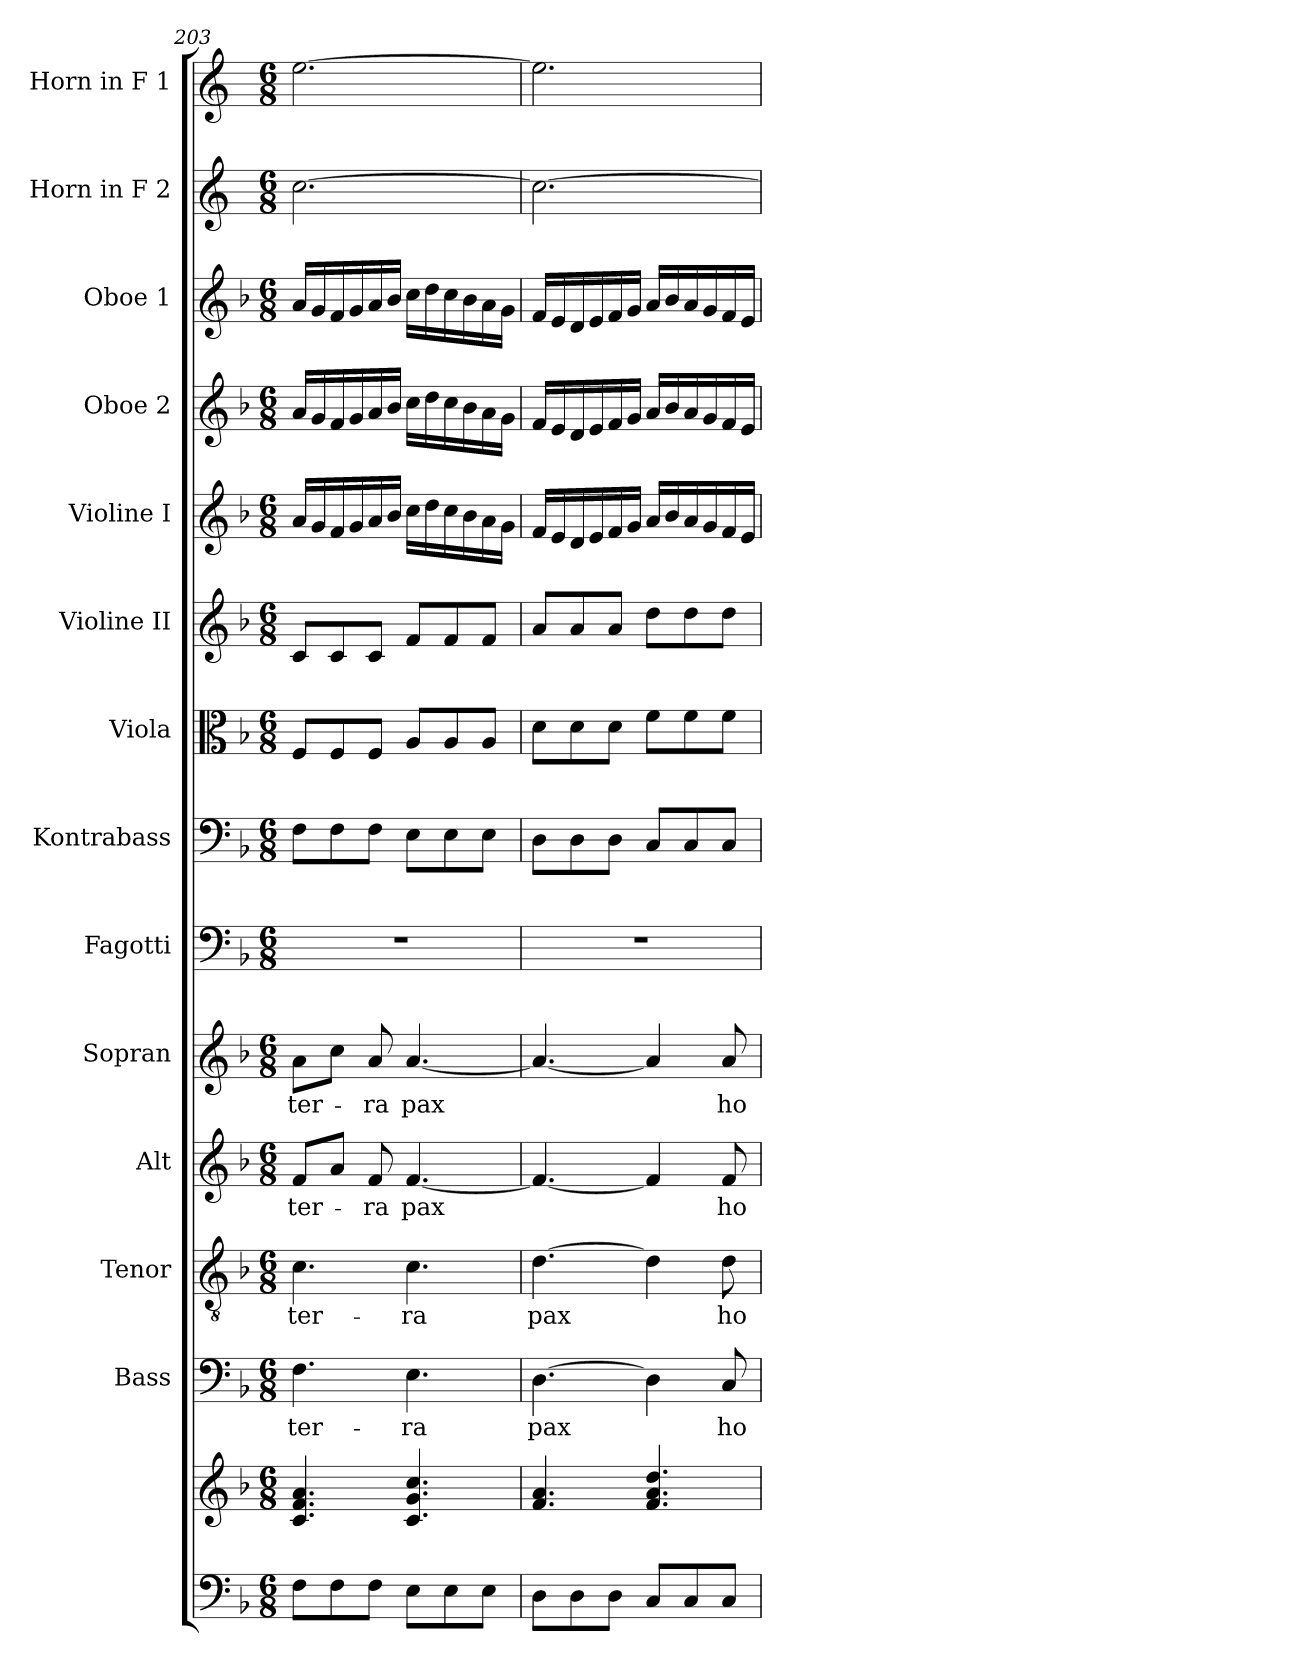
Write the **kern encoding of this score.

**kern	**kern	**kern	**text	**kern	**text	**kern	**text	**kern	**text	**kern	**kern	**kern	**kern	**kern	**kern	**kern	**kern	**kern
*part14	*part14	*part13	*part13	*part12	*part12	*part11	*part11	*part10	*part10	*part9	*part8	*part7	*part6	*part5	*part4	*part3	*part2	*part1
*staff15	*staff14	*staff13	*staff13	*staff12	*staff12	*staff11	*staff11	*staff10	*staff10	*staff9	*staff8	*staff7	*staff6	*staff5	*staff4	*staff3	*staff2	*staff1
*	*	*I"Bass	*	*I"Tenor	*	*I"Alt	*	*I"Sopran	*	*I"Fagotti	*I"Kontrabass	*I"Viola	*I"Violine II	*I"Violine I	*I"Oboe 2	*I"Oboe 1	*I"Horn in F 2	*I"Horn in F 1
*	*	*I'B.	*	*I'T.	*	*I'A.	*	*I'S.	*	*I'Fg.	*I'Kb.	*I'Vla.	*I'Vl. II	*I'Vl. I	*I'Ob. 2	*I'Ob. 1	*	*
*clefF4	*clefG2	*clefF4	*	*clefGv2	*	*clefG2	*	*clefG2	*	*clefF4	*clefF4	*clefC3	*clefG2	*clefG2	*clefG2	*clefG2	*clefG2	*clefG2
*	*	*	*	*	*	*	*	*	*	*	*ITrd7c12	*	*	*	*	*	*ITrd4c7	*ITrd4c7
*k[b-]	*k[b-]	*k[b-]	*	*k[b-]	*	*k[b-]	*	*k[b-]	*	*k[b-]	*k[b-]	*k[b-]	*k[b-]	*k[b-]	*k[b-]	*k[b-]	*k[b-]	*k[b-]
*F:	*F:	*F:	*	*F:	*	*F:	*	*F:	*	*F:	*F:	*F:	*F:	*F:	*F:	*F:	*F:	*F:
*M6/8	*M6/8	*M6/8	*	*M6/8	*	*M6/8	*	*M6/8	*	*M6/8	*M6/8	*M6/8	*M6/8	*M6/8	*M6/8	*M6/8	*M6/8	*M6/8
=203	=203	=203	=203	=203	=203	=203	=203	=203	=203	=203	=203	=203	=203	=203	=203	=203	=203	=203
!	!	!	!LO:LY:b	!	!LO:LY:b	!	!LO:LY:b	!	!LO:LY:b	!	!	!	!	!	!	!	!	!
8F\L	4.c/ 4.f/ 4.a/	4.F\	ter-	4.c\	ter-	8f/L	ter-	8a\L	ter-	2.r	8FF\L	8F/L	8c/L	16a/LL	16a/LL	16a/LL	[2.f\	[2.a\
.	.	.	.	.	.	.	.	.	.	.	.	.	.	16g/	16g/	16g/	.	.
8F\	.	.	.	.	.	8a/J	.	8cc\J	.	.	8FF\	8F/	8c/	16f/	16f/	16f/	.	.
.	.	.	.	.	.	.	.	.	.	.	.	.	.	16g/	16g/	16g/	.	.
!	!	!	!	!	!	!	!LO:LY:b	!	!LO:LY:b	!	!	!	!	!	!	!	!	!
8F\J	.	.	.	.	.	8f/	-ra	8a/	-ra	.	8FF\J	8F/J	8c/J	16a/	16a/	16a/	.	.
.	.	.	.	.	.	.	.	.	.	.	.	.	.	16b-/JJ	16b-/JJ	16b-/JJ	.	.
!	!	!	!LO:LY:b	!	!LO:LY:b	!	!LO:LY:b	!	!LO:LY:b	!	!	!	!	!	!	!	!	!
8E\L	4.c/ 4.g/ 4.cc/	4.E\	-ra	4.c\	-ra	[4.f/	pax	[4.a/	pax	.	8EE\L	8A/L	8f/L	16cc\LL	16cc\LL	16cc\LL	.	.
.	.	.	.	.	.	.	.	.	.	.	.	.	.	16dd\	16dd\	16dd\	.	.
8E\	.	.	.	.	.	.	.	.	.	.	8EE\	8A/	8f/	16cc\	16cc\	16cc\	.	.
.	.	.	.	.	.	.	.	.	.	.	.	.	.	16b-\	16b-\	16b-\	.	.
8E\J	.	.	.	.	.	.	.	.	.	.	8EE\J	8A/J	8f/J	16a\	16a\	16a\	.	.
.	.	.	.	.	.	.	.	.	.	.	.	.	.	16g\JJ	16g\JJ	16g\JJ	.	.
=204	=204	=204	=204	=204	=204	=204	=204	=204	=204	=204	=204	=204	=204	=204	=204	=204	=204	=204
!	!	!	!LO:LY:b	!	!LO:LY:b	!	!	!	!	!	!	!	!	!	!	!	!	!
8D\L	4.f/ 4.a/	[4.D\	pax	[4.d\	pax	4.f/_	.	4.a/_	.	2.r	8DD\L	8d\L	8a/L	16f/LL	16f/LL	16f/LL	2.f\_	2.a\]
.	.	.	.	.	.	.	.	.	.	.	.	.	.	16e/	16e/	16e/	.	.
8D\	.	.	.	.	.	.	.	.	.	.	8DD\	8d\	8a/	16d/	16d/	16d/	.	.
.	.	.	.	.	.	.	.	.	.	.	.	.	.	16e/	16e/	16e/	.	.
8D\J	.	.	.	.	.	.	.	.	.	.	8DD\J	8d\J	8a/J	16f/	16f/	16f/	.	.
.	.	.	.	.	.	.	.	.	.	.	.	.	.	16g/JJ	16g/JJ	16g/JJ	.	.
8C/L	4.f/ 4.a/ 4.dd/	4D\]	.	4d\]	.	4f/]	.	4a/]	.	.	8CC/L	8f\L	8dd\L	16a/LL	16a/LL	16a/LL	.	.
.	.	.	.	.	.	.	.	.	.	.	.	.	.	16b-/	16b-/	16b-/	.	.
8C/	.	.	.	.	.	.	.	.	.	.	8CC/	8f\	8dd\	16a/	16a/	16a/	.	.
.	.	.	.	.	.	.	.	.	.	.	.	.	.	16g/	16g/	16g/	.	.
!	!	!	!LO:LY:b	!	!LO:LY:b	!	!LO:LY:b	!	!LO:LY:b	!	!	!	!	!	!	!	!	!
8C/J	.	8C/	ho-	8d\	ho-	8f/	ho-	8a/	ho-	.	8CC/J	8f\J	8dd\J	16f/	16f/	16f/	.	.
.	.	.	.	.	.	.	.	.	.	.	.	.	.	16e/JJ	16e/JJ	16e/JJ	.	.
=	=	=	=	=	=	=	=	=	=	=	=	=	=	=	=	=	=	=
*-	*-	*-	*-	*-	*-	*-	*-	*-	*-	*-	*-	*-	*-	*-	*-	*-	*-	*-
